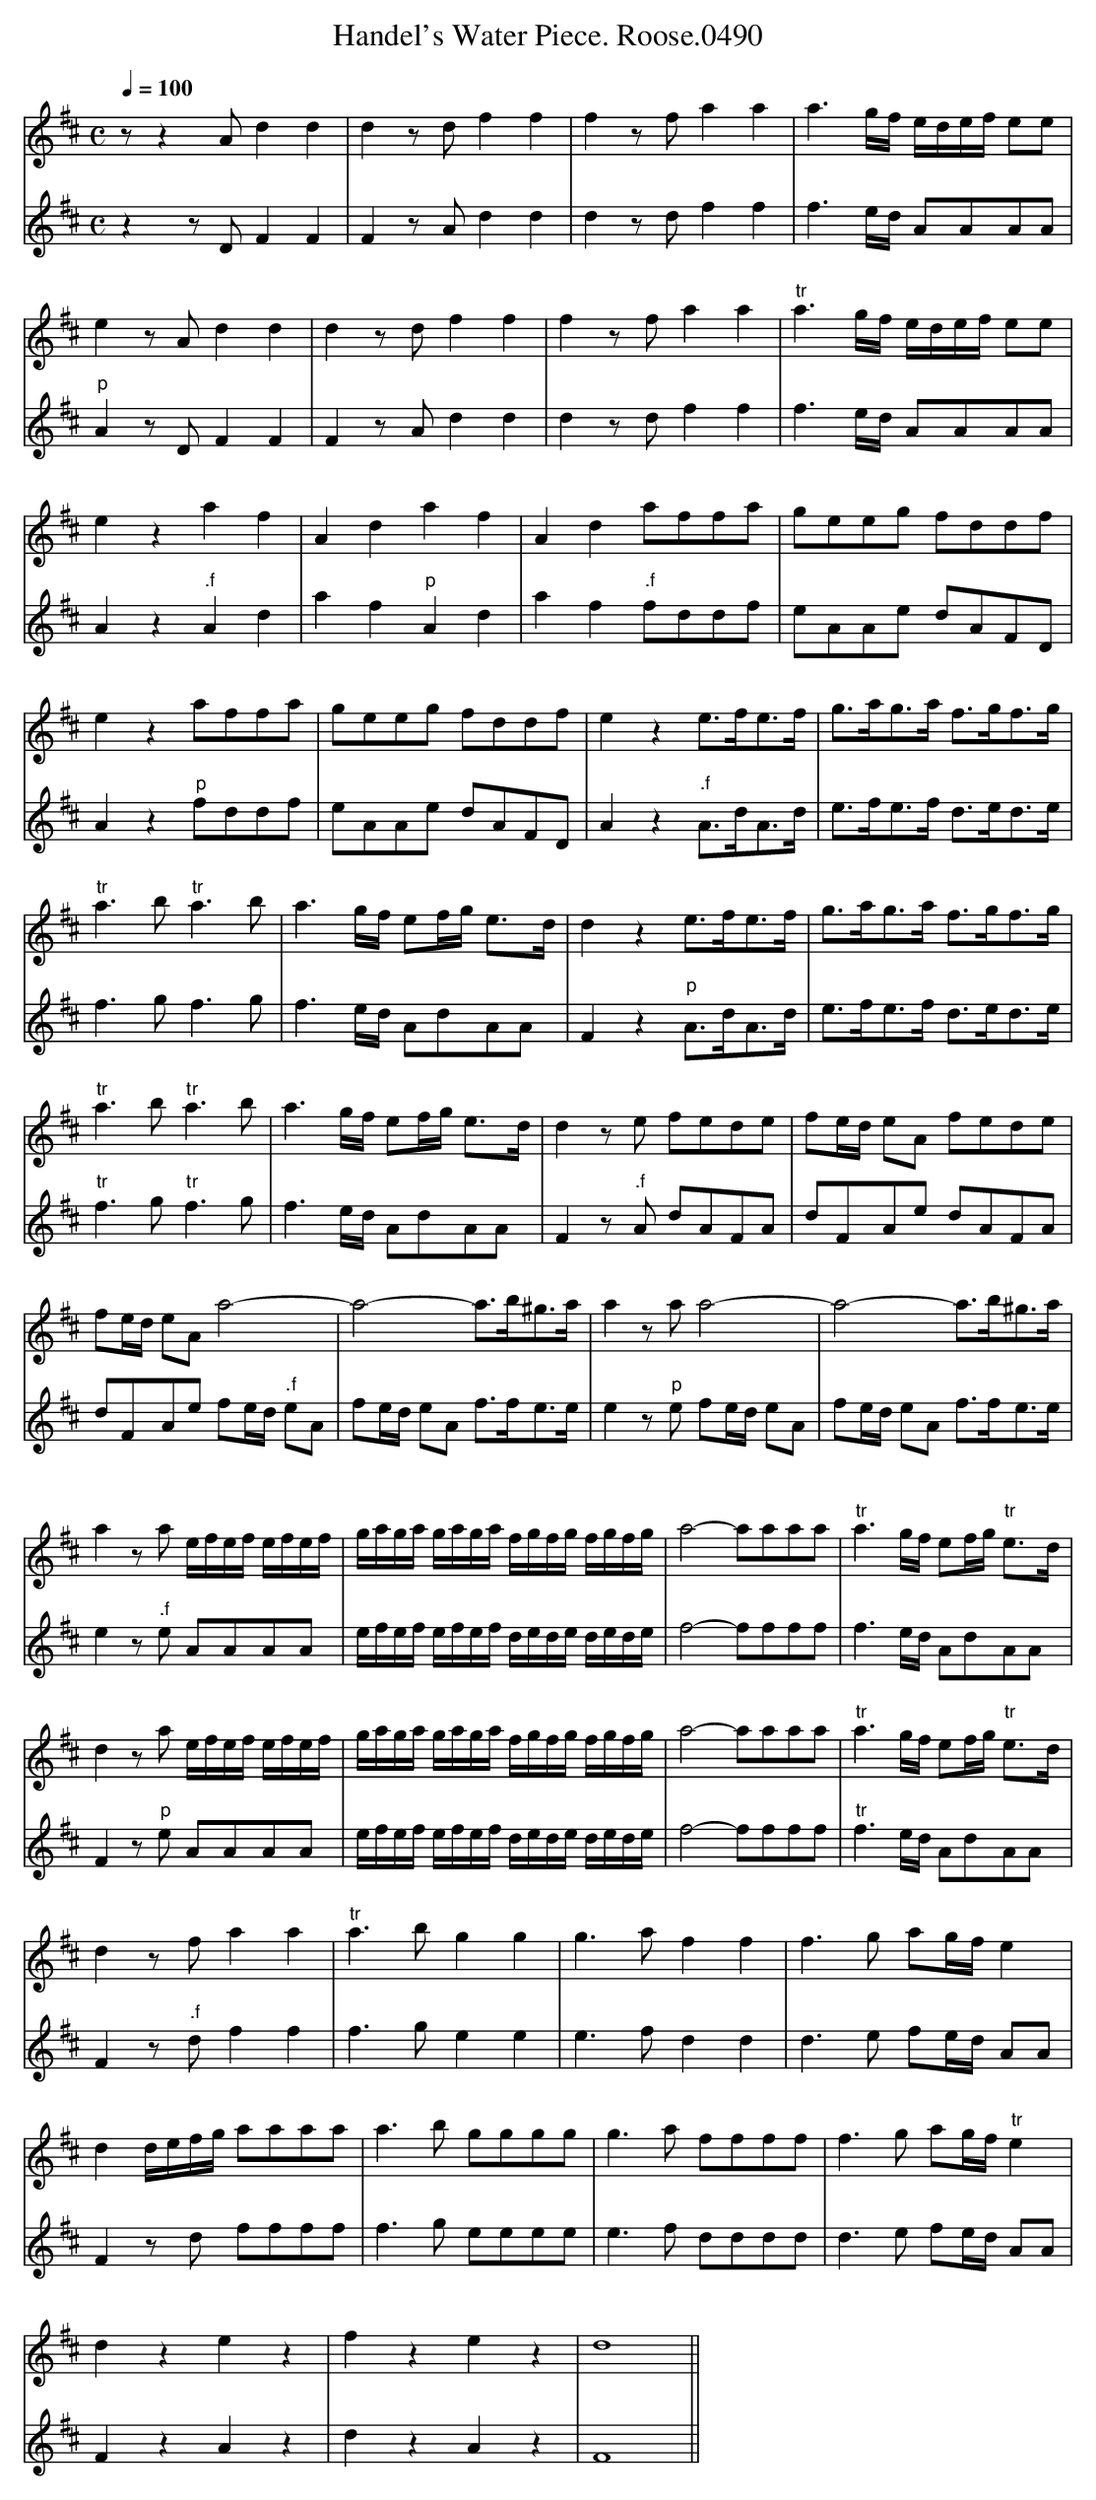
X:1
T:Handel's Water Piece. Roose.0490
M:C
L:1/8
Q:1/4=100
K:D
[V:1]zz2Ad2d2|d2zdf2f2|f2zfa2a2|a3g/f/ e/d/e/f/ ee|
[V:2]z2zDF2F2|F2zAd2d2|d2zd f2f2|f3e/d/ AAAA|
[V:1]e2zAd2d2|d2zdf2f2|f2zfa2a2|"tr"a3g/f/ e/d/e/f/ ee|
[V:2]"p"A2zDF2F2|F2zAd2d2|d2zdf2f2|f3 e/d/ AAAA|
[V:1]e2z2a2f2|A2d2a2f2|A2d2 affa|geeg fddf|
[V:2]A2z2".f"A2d2|a2f2"p"A2d2|a2f2".f" fddf|eAAe dAFD|
[V:1]e2z2affa|geeg fddf|e2z2e>fe>f|g>ag>a f>gf>g|
[V:2]A2z2"p"fddf|eAAe dAFD|A2z2".f"A>dA>d|e>fe>f d>ed>e|
[V:1]"tr"a3b"tr"a3b|a3 g/f/ ef/g/ e>d|d2z2e>fe>f|g>ag>a f>gf>g|
[V:2]f3gf3g|f3e/d/ AdAA|F2z2"p"A>dA>d|e>fe>f d>ed>e|
[V:1]"tr"a3b"tr"a3b|a3g/f/ ef/g/ e>d|d2ze fede|fe/d/ eA fede|
[V:2]"tr"f3g"tr"f3g|f3e/d/ AdAA|F2z".f"A dAFA|dFAe dAFA|
[V:1]fe/d/  eAa4-|a4-a>b^g>a|a2za a4-|a4-a>b^g>a|
[V:2]dFAe fe/d/ ".f"eA|fe/d/ eA f>fe>e|e2z"p"e fe/d/ eA|fe/d/ eA f>fe>e|
[V:1]a2za e/f/e/f/ e/f/e/f/|g/a/g/a/ g/a/g/a/ f/g/f/g/ f/g/f/g/|a4-aaaa|"tr"a3g/f/ ef/g/ "tr" e>d|
[V:2]e2z".f"e AAAA|e/f/e/f/  e/f/e/f/ d/e/d/e/ d/e/d/e/|f4-ffff|f3 e/d/ AdAA|
[V:1]d2za e/f/e/f/ e/f/e/f/|g/a/g/a/ g/a/g/a/ f/g/f/g/ f/g/f/g/|a4-aaaa|"tr"a3 g/f/ ef/g/ "tr" e>d|
[V:2]F2z"p"e AAAA|e/f/e/f/ e/f/e/f/ d/e/d/e/ d/e/d/e/|f4-ffff|"tr"f3 e/d/ AdAA|
[V:1]d2zfa2a2|"tr"a3bg2g2|g3 af2f2|f3g ag/f/e2|
[V:2]F2z".f"df2f2|f3ge2e2|e3fd2d2|d3e fe/d/ AA|
[V:1]d2 d/e/f/g/ aaaa|a3b gggg|g3a ffff|f3g ag/f/ "tr"e2|
[V:2]F2zd ffff|f3g eeee|e3f dddd|d3e fe/d/ AA|
[V:1]d2z2e2z2|f2z2e2z2|d8||
[V:2]F2z2A2z2|d2z2A2z2|F8||
